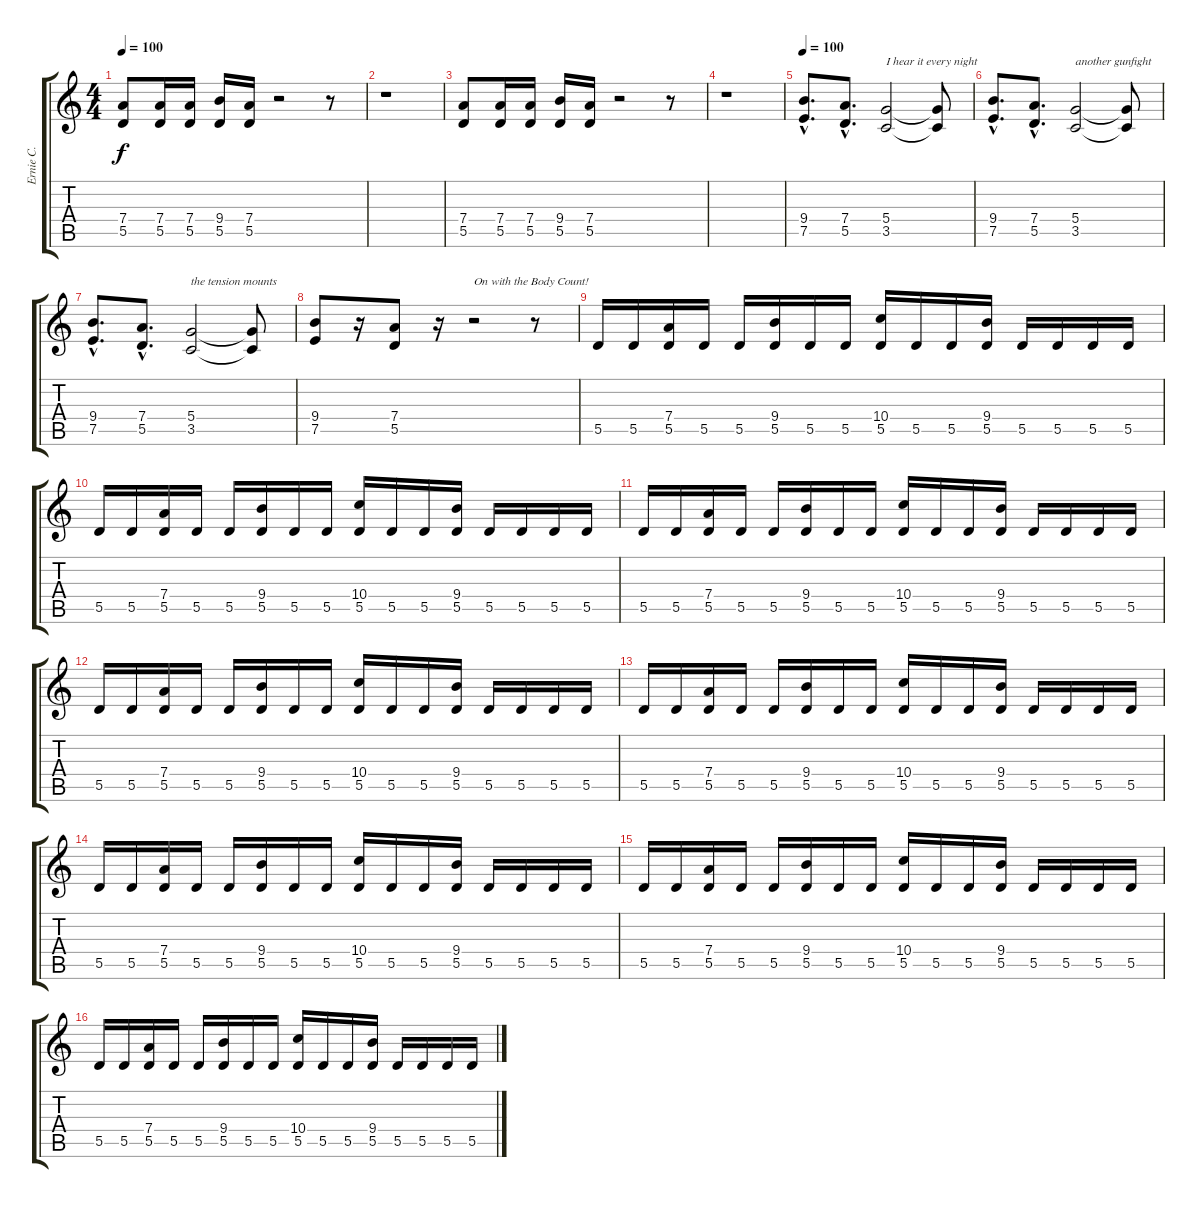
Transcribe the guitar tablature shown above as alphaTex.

\track ("Ernie C." "Ernie C.") {instrument distortionguitar}
\staff {score tabs}
\tuning (E4 B3 G3 D3 A2 E2) {hide}
\ts (4 4)
\tempo 100
\clef g2
\ks c
(7.4 5.5).8{dy f} (7.4 5.5).16 (7.4 5.5).16 (9.4 5.5).16 (7.4 5.5).16 r.2 r.8 |
r.1 |
(7.4 5.5).8 (7.4 5.5).16 (7.4 5.5).16 (9.4 5.5).16 (7.4 5.5).16 r.2 r.8 |
r.1 |
\tempo 100
(9.4{hac} 7.5{hac}).8{d instrument distortionguitar} (7.4{hac} 5.5{hac}).8{d} (5.4 3.5).2{txt "I hear it every night"} (5.4{t} 3.5{t}).8 |
(9.4{hac} 7.5{hac}).8{d} (7.4{hac} 5.5{hac}).8{d} (5.4 3.5).2{txt "another gunfight"} (5.4{t} 3.5{t}).8 |
(9.4{hac} 7.5{hac}).8{d} (7.4{hac} 5.5{hac}).8{d} (5.4 3.5).2{txt "the tension mounts"} (5.4{t} 3.5{t}).8 |
(9.4 7.5).8 r.16 (7.4 5.5).8 r.16 r.2{txt "On with the Body Count!"} r.8 |
5.5.16 5.5.16 (7.4 5.5).16 5.5.16 5.5.16 (9.4 5.5).16 5.5.16 5.5.16 (10.4 5.5).16 5.5.16 5.5.16 (9.4 5.5).16 5.5.16 5.5.16 5.5.16 5.5.16 |
5.5.16 5.5.16 (7.4 5.5).16 5.5.16 5.5.16 (9.4 5.5).16 5.5.16 5.5.16 (10.4 5.5).16 5.5.16 5.5.16 (9.4 5.5).16 5.5.16 5.5.16 5.5.16 5.5.16 |
5.5.16 5.5.16 (7.4 5.5).16 5.5.16 5.5.16 (9.4 5.5).16 5.5.16 5.5.16 (10.4 5.5).16 5.5.16 5.5.16 (9.4 5.5).16 5.5.16 5.5.16 5.5.16 5.5.16 |
5.5.16 5.5.16 (7.4 5.5).16 5.5.16 5.5.16 (9.4 5.5).16 5.5.16 5.5.16 (10.4 5.5).16 5.5.16 5.5.16 (9.4 5.5).16 5.5.16 5.5.16 5.5.16 5.5.16 |
5.5.16 5.5.16 (7.4 5.5).16 5.5.16 5.5.16 (9.4 5.5).16 5.5.16 5.5.16 (10.4 5.5).16 5.5.16 5.5.16 (9.4 5.5).16 5.5.16 5.5.16 5.5.16 5.5.16 |
5.5.16 5.5.16 (7.4 5.5).16 5.5.16 5.5.16 (9.4 5.5).16 5.5.16 5.5.16 (10.4 5.5).16 5.5.16 5.5.16 (9.4 5.5).16 5.5.16 5.5.16 5.5.16 5.5.16 |
5.5.16 5.5.16 (7.4 5.5).16 5.5.16 5.5.16 (9.4 5.5).16 5.5.16 5.5.16 (10.4 5.5).16 5.5.16 5.5.16 (9.4 5.5).16 5.5.16 5.5.16 5.5.16 5.5.16 |
5.5.16 5.5.16 (7.4 5.5).16 5.5.16 5.5.16 (9.4 5.5).16 5.5.16 5.5.16 (10.4 5.5).16 5.5.16 5.5.16 (9.4 5.5).16 5.5.16 5.5.16 5.5.16 5.5.16
